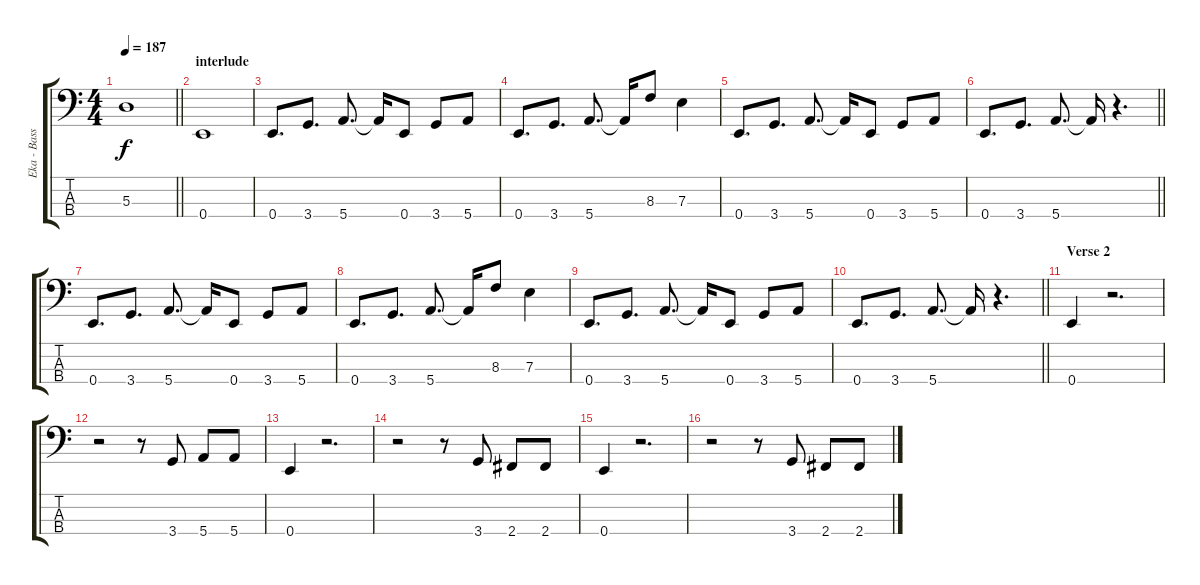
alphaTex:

\track ("Eka - Bass" "Eka - Bass") {instrument electricbasspick}
\staff {score tabs}
\tuning (G2 D2 A1 E1) {hide}
\ts (4 4)
\tempo 187
\clef f4
\barLineRight lightlight
\ks c
5.3.1{dy f} |
\section ("" "interlude")
0.4.1 |
0.4.8{d} 3.4.8{d} 5.4.8{d} 5.4{t}.16 0.4.8 3.4.8 5.4.8 |
0.4.8{d} 3.4.8{d} 5.4.8{d} 5.4{t}.16 8.3.8 7.3.4 |
0.4.8{d} 3.4.8{d} 5.4.8{d} 5.4{t}.16 0.4.8 3.4.8 5.4.8 |
\barLineRight lightlight
0.4.8{d} 3.4.8{d} 5.4.8{d} 5.4{t}.16 r.4{d} |
0.4.8{d} 3.4.8{d} 5.4.8{d} 5.4{t}.16 0.4.8 3.4.8 5.4.8 |
0.4.8{d} 3.4.8{d} 5.4.8{d} 5.4{t}.16 8.3.8 7.3.4 |
0.4.8{d} 3.4.8{d} 5.4.8{d} 5.4{t}.16 0.4.8 3.4.8 5.4.8 |
\barLineRight lightlight
0.4.8{d} 3.4.8{d} 5.4.8{d} 5.4{t}.16 r.4{d} |
\section ("" "Verse 2")
0.4.4 r.2{d} |
r.2 r.8 3.4.8 5.4.8 5.4.8 |
0.4.4 r.2{d} |
r.2 r.8 3.4.8 2.4.8 2.4.8 |
0.4.4 r.2{d} |
r.2 r.8 3.4.8 2.4.8 2.4.8
